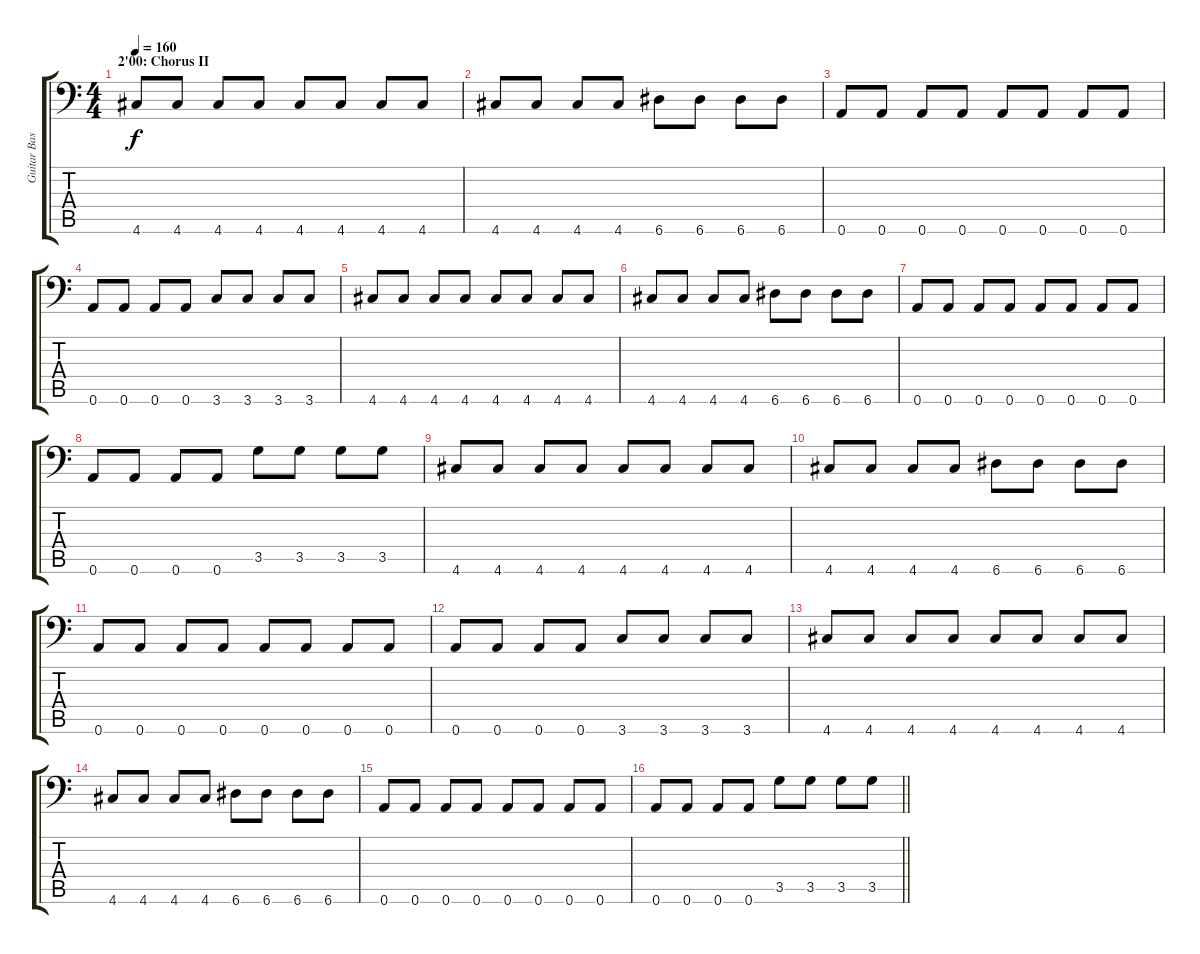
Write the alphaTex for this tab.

\track ("Guitar Bass" "Guitar Bas") {instrument electricbassfinger}
\staff {score tabs}
\tuning (B3 Gb3 D3 A2 E2 A1) {hide}
\ts (4 4)
\section ("" "2'00: Chorus II")
\tempo 160
\clef f4
\ks c
4.6.8{dy f} 4.6.8 4.6.8 4.6.8 4.6.8 4.6.8 4.6.8 4.6.8 |
4.6.8 4.6.8 4.6.8 4.6.8 6.6.8 6.6.8 6.6.8 6.6.8 |
0.6.8 0.6.8 0.6.8 0.6.8 0.6.8 0.6.8 0.6.8 0.6.8 |
0.6.8 0.6.8 0.6.8 0.6.8 3.6.8 3.6.8 3.6.8 3.6.8 |
4.6.8 4.6.8 4.6.8 4.6.8 4.6.8 4.6.8 4.6.8 4.6.8 |
4.6.8 4.6.8 4.6.8 4.6.8 6.6.8 6.6.8 6.6.8 6.6.8 |
0.6.8 0.6.8 0.6.8 0.6.8 0.6.8 0.6.8 0.6.8 0.6.8 |
0.6.8 0.6.8 0.6.8 0.6.8 3.5.8 3.5.8 3.5.8 3.5.8 |
4.6.8 4.6.8 4.6.8 4.6.8 4.6.8 4.6.8 4.6.8 4.6.8 |
4.6.8 4.6.8 4.6.8 4.6.8 6.6.8 6.6.8 6.6.8 6.6.8 |
0.6.8 0.6.8 0.6.8 0.6.8 0.6.8 0.6.8 0.6.8 0.6.8 |
0.6.8 0.6.8 0.6.8 0.6.8 3.6.8 3.6.8 3.6.8 3.6.8 |
4.6.8 4.6.8 4.6.8 4.6.8 4.6.8 4.6.8 4.6.8 4.6.8 |
4.6.8 4.6.8 4.6.8 4.6.8 6.6.8 6.6.8 6.6.8 6.6.8 |
0.6.8 0.6.8 0.6.8 0.6.8 0.6.8 0.6.8 0.6.8 0.6.8 |
\barLineRight lightlight
0.6.8 0.6.8 0.6.8 0.6.8 3.5.8 3.5.8 3.5.8 3.5.8
